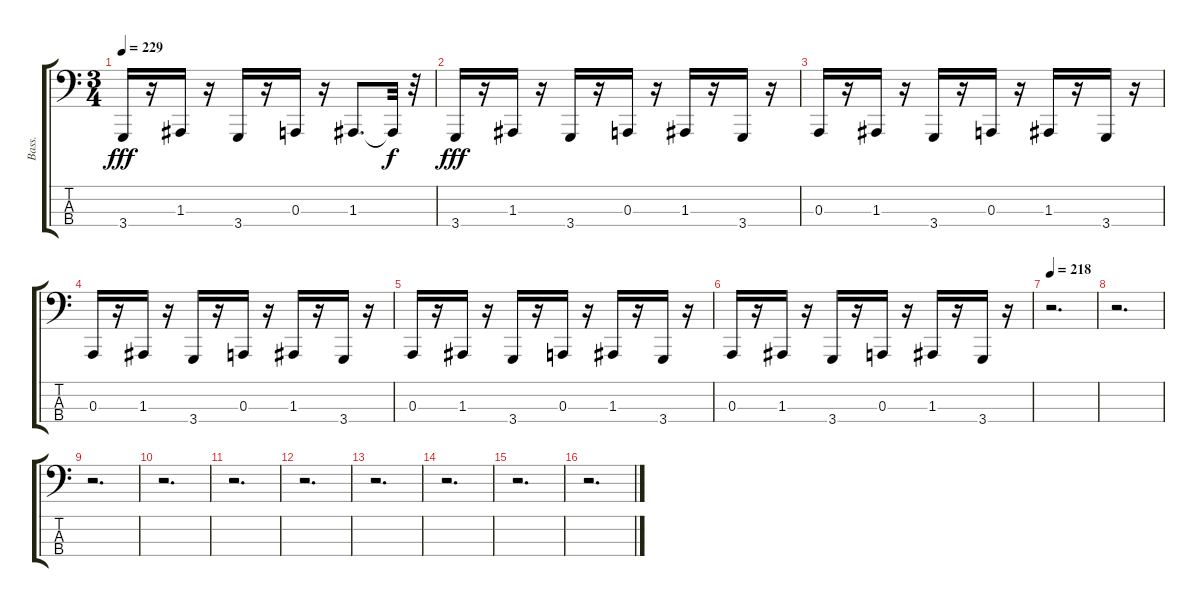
\track ("Bass." "Bass.") {instrument pizzicatostrings}
\staff {score tabs}
\tuning (G2 D2 A1 E1) {hide}
\ts (3 4)
\tempo 229
\clef f4
\ks c
3.4.16{dy fff} r.16 1.3.16 r.16 3.4.16 r.16 0.3.16 r.16 1.3.8{d} 1.3{t}.32{dy f} r.32 |
3.4.16{dy fff} r.16 1.3.16 r.16 3.4.16 r.16 0.3.16 r.16 1.3.16 r.16 3.4.16 r.16 |
0.3.16 r.16 1.3.16 r.16 3.4.16 r.16 0.3.16 r.16 1.3.16 r.16 3.4.16 r.16 |
0.3.16 r.16 1.3.16 r.16 3.4.16 r.16 0.3.16 r.16 1.3.16 r.16 3.4.16 r.16 |
0.3.16 r.16 1.3.16 r.16 3.4.16 r.16 0.3.16 r.16 1.3.16 r.16 3.4.16 r.16 |
0.3.16 r.16 1.3.16 r.16 3.4.16 r.16 0.3.16 r.16 1.3.16 r.16 3.4.16 r.16 |
\tempo 218
r.2{d} |
r.2{d} |
r.2{d} |
r.2{d} |
r.2{d} |
r.2{d} |
r.2{d} |
r.2{d} |
r.2{d} |
r.2{d}
